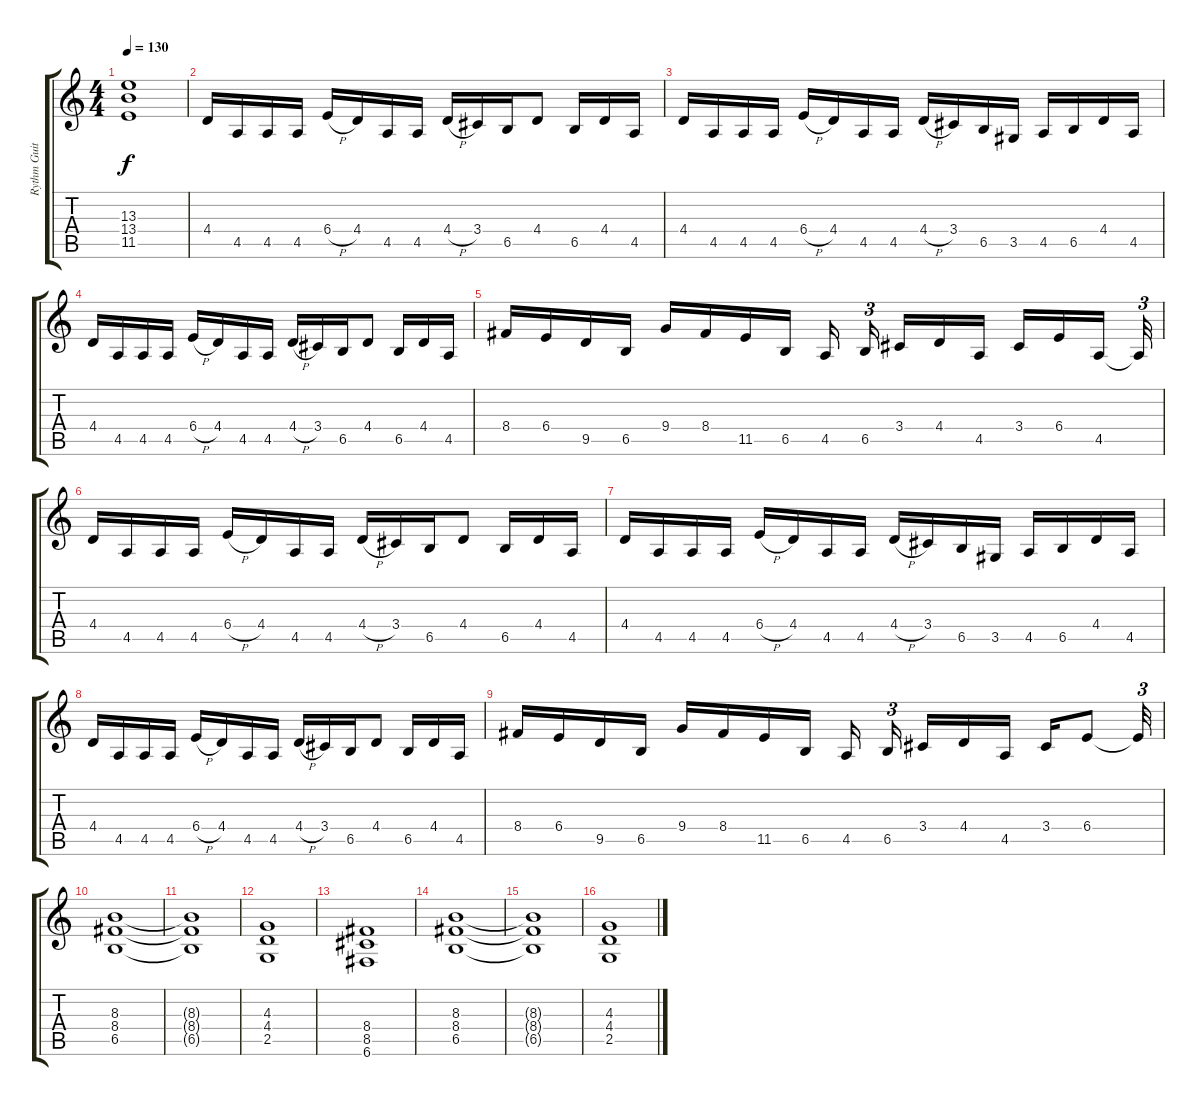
\track ("Rythm Guitar" "Rythm Guit") {instrument distortionguitar}
\staff {score tabs}
\tuning (C4 G3 Eb3 Bb2 F2 C2) {hide}
\ts (4 4)
\tempo 130
\clef g2
\ks c
(13.3 13.4 11.5).1{dy f} |
4.4.16 4.5.16 4.5.16 4.5.16 6.4{h}.16 4.4.16 4.5.16 4.5.16 4.4{h}.16 3.4.16 6.5.16 4.4.8 6.5.16 4.4.16 4.5.16 |
4.4.16 4.5.16 4.5.16 4.5.16 6.4{h}.16 4.4.16 4.5.16 4.5.16 4.4{h}.16 3.4.16 6.5.16 3.5.16 4.5.16 6.5.16 4.4.16 4.5.16 |
4.4.16 4.5.16 4.5.16 4.5.16 6.4{h}.16 4.4.16 4.5.16 4.5.16 4.4{h}.16 3.4.16 6.5.16 4.4.8 6.5.16 4.4.16 4.5.16 |
8.4.16 6.4.16 9.5.16 6.5.16 9.4.16 8.4.16 11.5.16 6.5.16 4.5.16 6.5.16{tu (3 2)} 3.4.16 4.4.16 4.5.16 3.4.16 6.4.16 4.5.16 4.5{t}.32{tu (3 2)} |
4.4.16 4.5.16 4.5.16 4.5.16 6.4{h}.16 4.4.16 4.5.16 4.5.16 4.4{h}.16 3.4.16 6.5.16 4.4.8 6.5.16 4.4.16 4.5.16 |
4.4.16 4.5.16 4.5.16 4.5.16 6.4{h}.16 4.4.16 4.5.16 4.5.16 4.4{h}.16 3.4.16 6.5.16 3.5.16 4.5.16 6.5.16 4.4.16 4.5.16 |
4.4.16 4.5.16 4.5.16 4.5.16 6.4{h}.16 4.4.16 4.5.16 4.5.16 4.4{h}.16 3.4.16 6.5.16 4.4.8 6.5.16 4.4.16 4.5.16 |
8.4.16 6.4.16 9.5.16 6.5.16 9.4.16 8.4.16 11.5.16 6.5.16 4.5.16 6.5.16{tu (3 2)} 3.4.16 4.4.16 4.5.16 3.4.16 6.4.8 6.4{t}.32{tu (3 2)} |
(8.3 8.4 6.5).1 |
(8.3{t} 8.4{t} 6.5{t}).1 |
(4.3 4.4 2.5).1 |
(8.4 8.5 6.6).1 |
(8.3 8.4 6.5).1 |
(8.3{t} 8.4{t} 6.5{t}).1 |
(4.3 4.4 2.5).1
